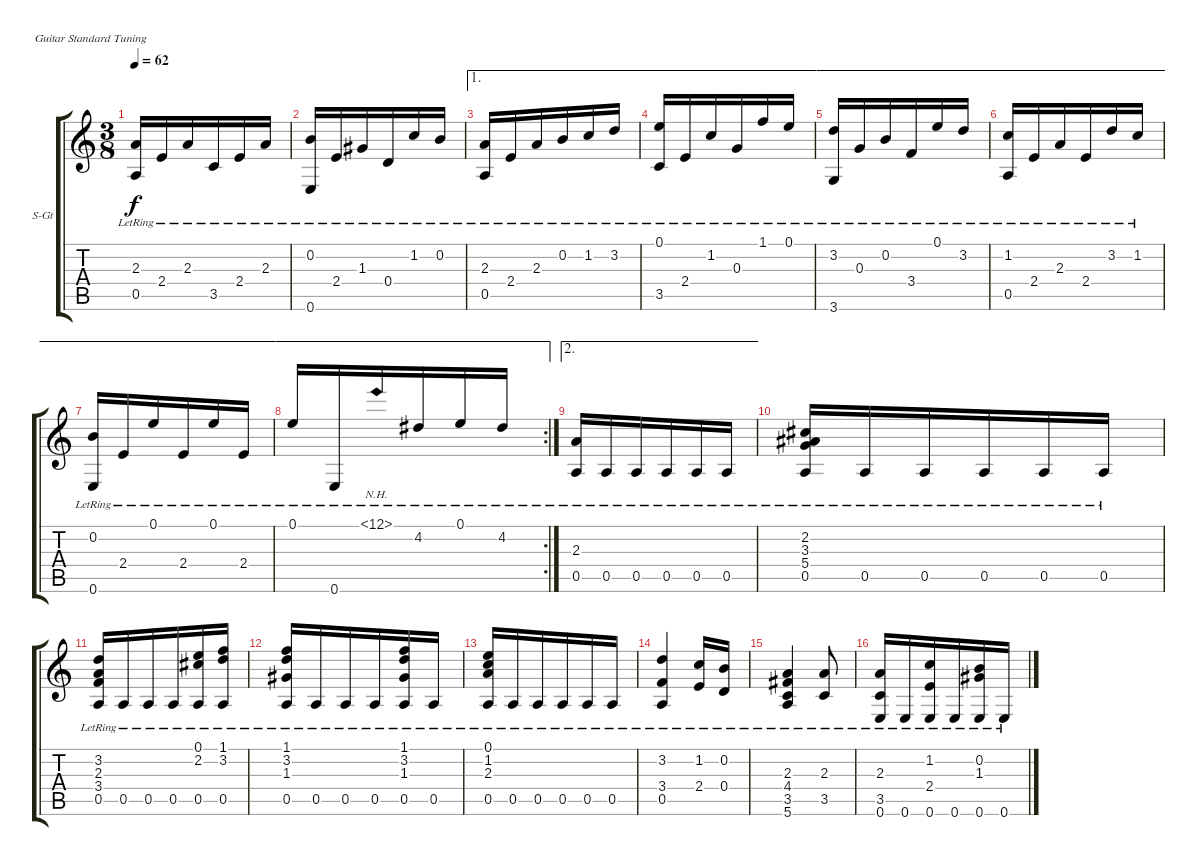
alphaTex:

\bracketExtendMode groupsimilarinstruments
\firstSystemTrackNameOrientation horizontal
\otherSystemsTrackNameOrientation horizontal
\track ("Classiacal Guitar" "S-Gt") {instrument acousticgrandpiano}
\staff {score tabs}
\tuning (E4 B3 G3 D3 A2 E2)
\displaytranspose 12
\ts (3 8)
\tempo 62
\clef g2
\scale
0.154286
\ks c
(2.3{lr} 0.5{lr}).16{dy f} 2.4{lr}.16 2.3{lr}.16 3.5{lr}.16 2.4{lr}.16 2.3{lr}.16 |
\scale
0.211429 (0.2{lr} 0.6{lr}).16 2.4{lr}.16 1.3{lr}.16 0.4{lr}.16 1.2{lr}.16 0.2{lr}.16 |
\ae 1
\scale
0.2 (2.3{lr} 0.5{lr}).16 2.4{lr}.16 2.3{lr}.16 0.2{lr}.16 1.2{lr}.16 3.2{lr}.16 |
\ae 1
\scale
0.2 (0.1{lr} 3.5{lr}).16 2.4{lr}.16 1.2{lr}.16 0.3{lr}.16 1.1{lr}.16 0.1{lr}.16 |
\ae 1
\scale
0.2 (3.2{lr} 3.6{lr}).16 0.3{lr}.16 0.2{lr}.16 3.4{lr}.16 0.1{lr}.16 3.2{lr}.16 |
\ae 1
\scale
0.2 (1.2{lr} 0.5{lr}).16 2.4{lr}.16 2.3{lr}.16 2.4{lr}.16 3.2{lr}.16 1.2{lr}.16 |
\ae 1
\scale
0.2 (0.2{lr} 0.6{lr}).16 2.4{lr}.16 0.1{lr}.16 2.4{lr}.16 0.1{lr}.16 2.4{lr}.16 |
\ae 1
\rc 2
\scale
0.276836 0.1{lr}.16 0.6{lr}.16 12.1{nh lr}.16 4.2{lr}.16 0.1{lr}.16 4.2{lr}.16 |
\ae 2
\scale
0.152542 (2.3{lr} 0.5{lr}).16 0.5{lr}.16 0.5{lr}.16 0.5{lr}.16 0.5{lr}.16 0.5{lr}.16 |
\scale
0.206215 (2.2{lr} 3.3{lr} 5.4{lr} 0.5{lr}).16 0.5{lr}.16 0.5{lr}.16 0.5{lr}.16 0.5{lr}.16 0.5{lr}.16 |
\scale
0.20904 (3.2{lr} 2.3{lr} 3.4{lr} 0.5{lr}).16 0.5{lr}.16 0.5{lr}.16 0.5{lr}.16 (0.1{lr} 2.2{lr} 0.5{lr}).16 (1.1{lr} 3.2{lr} 0.5{lr}).16 |
\scale
0.155367 (1.1{lr} 3.2{lr} 1.3{lr} 0.5{lr}).16 0.5{lr}.16 0.5{lr}.16 0.5{lr}.16 (1.1{lr} 3.2{lr} 1.3{lr} 0.5{lr}).16 0.5{lr}.16 |
\scale
0.21135 (0.1{lr} 1.2{lr} 2.3{lr} 0.5{lr}).16 0.5{lr}.16 0.5{lr}.16 0.5{lr}.16 0.5{lr}.16 0.5{lr}.16 |
\scale
0.156556 (3.2{lr} 3.4{lr} 0.5{lr}).4 (1.2{lr} 2.4{lr}).16 (0.2{lr} 0.4{lr}).16 |
\scale
0.131115 (2.3{lr} 4.4{lr} 3.5{lr} 5.6{lr}).4 (2.3{lr} 3.5{lr}).8 |
\scale
0.289628 (2.3{lr} 3.5{lr} 0.6{lr}).16 0.6{lr}.16 (1.2{lr} 2.4{lr} 0.6{lr}).16 0.6{lr}.16 (0.2{lr} 1.3{lr} 0.6{lr}).16 0.6{lr}.16
